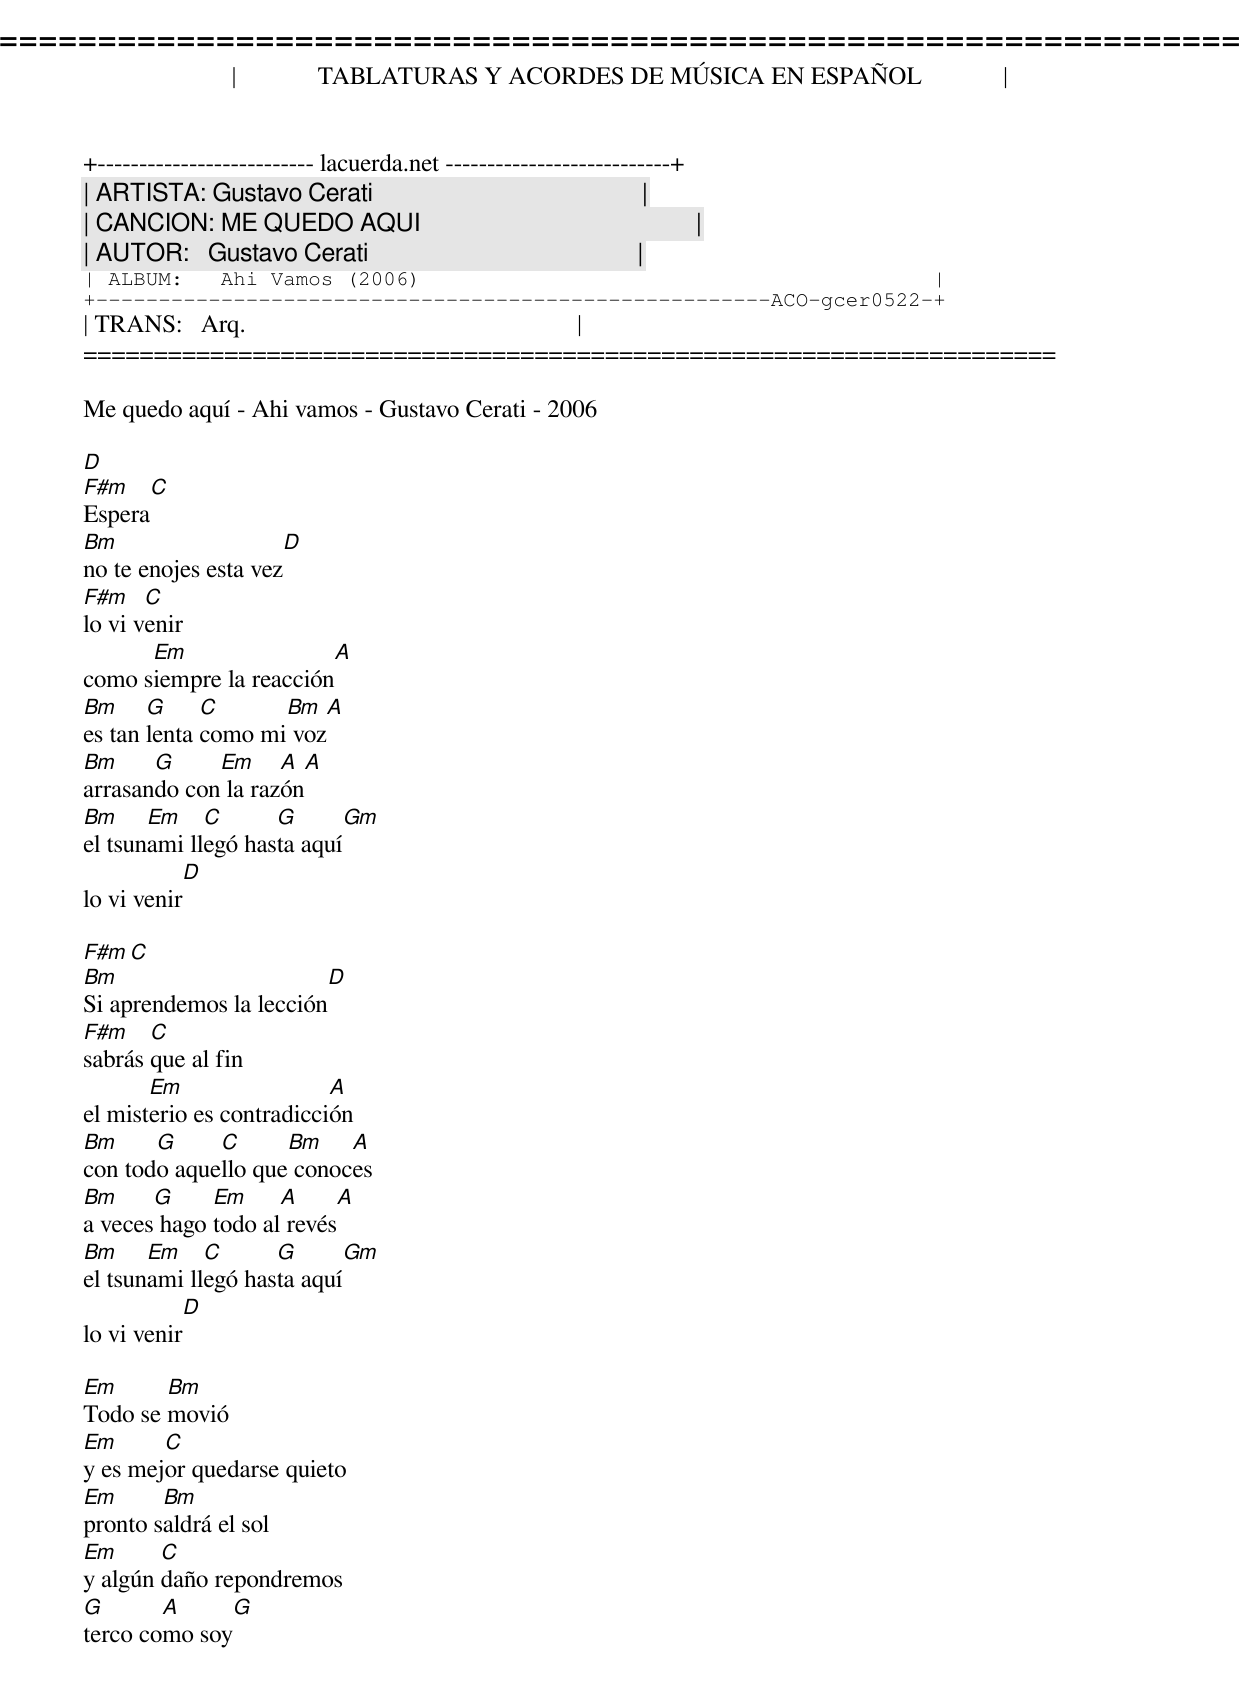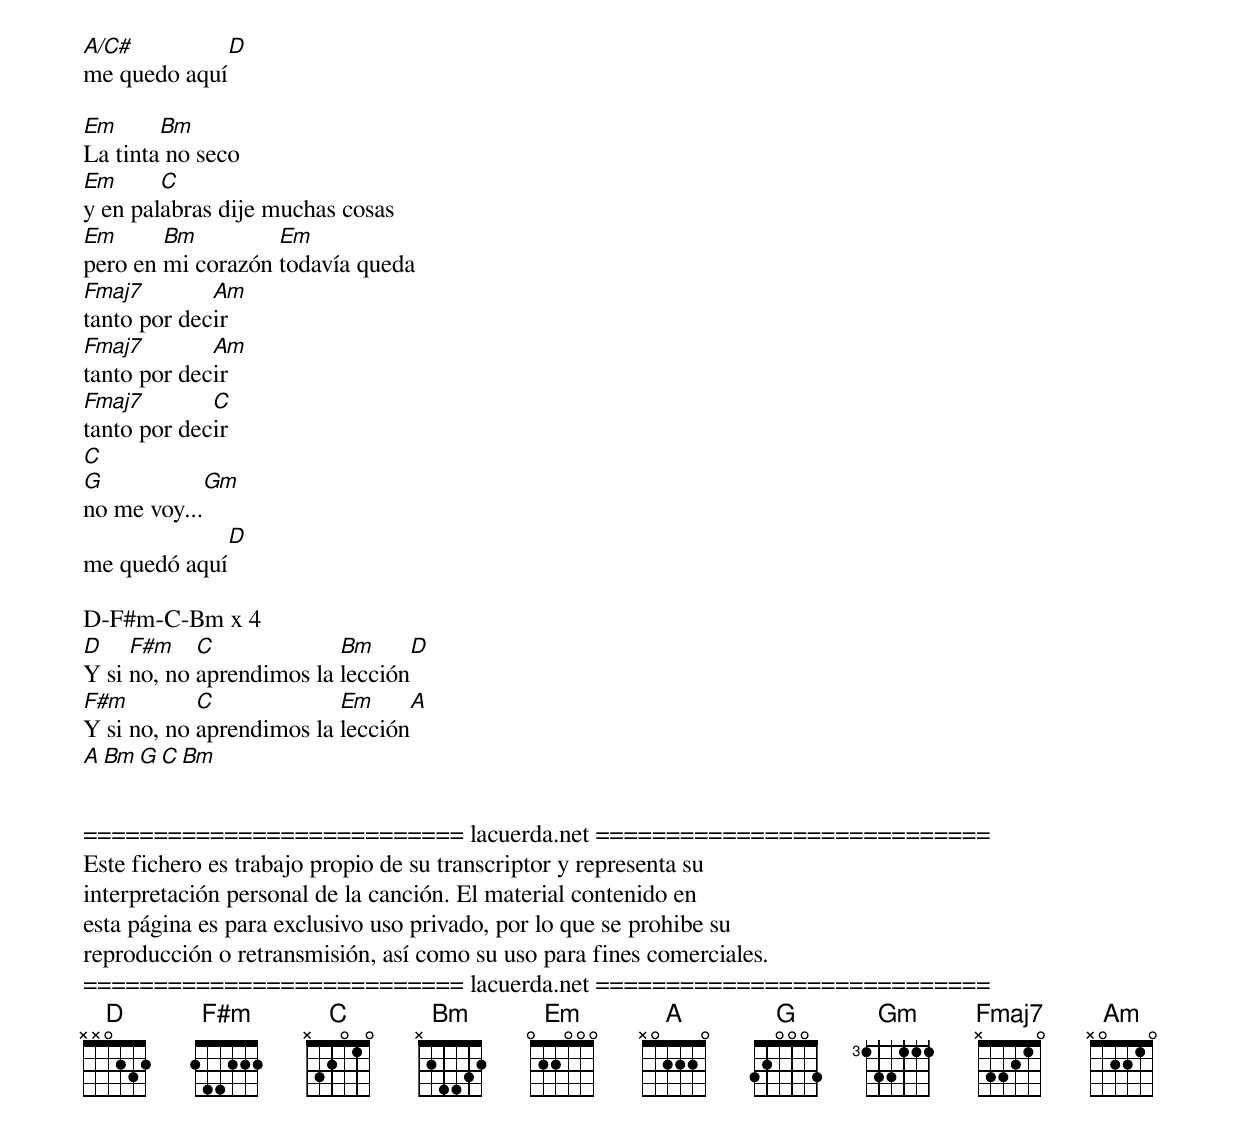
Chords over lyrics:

=====================================================================
|             TABLATURAS Y ACORDES DE MÚSICA EN ESPAÑOL             |
+-------------------------- lacuerda.net ---------------------------+
| ARTISTA: Gustavo Cerati                                           |
| CANCION: ME QUEDO AQUI                                            |
| AUTOR:   Gustavo Cerati                                           |
| ALBUM:   Ahi Vamos (2006)                                         |
+------------------------------------------------------ACO-gcer0522-+
| TRANS:   Arq.                                                     |
=====================================================================

Me quedo aquí - Ahi vamos - Gustavo Cerati - 2006

D
F#m    C
Espera
Bm                        D
no te enojes esta vez
F#m    C
lo vi venir
      Em                  A
como siempre la reacción
Bm     G     C      Bm    A
es tan lenta como mi voz
Bm     G     Em     A     A
arrasando con la razón
Bm     Em    C      G      Gm
el tsunami llegó hasta aquí
             D
lo vi venir

F#m    C
Bm                        D
Si aprendemos la lección
F#m    C
sabrás que al fin
       Em                 A
el misterio es contradicción
Bm     G     C      Bm    A
con todo aquello que conoces
Bm     G     Em     A     A
a veces hago todo al revés
Bm     Em    C      G      Gm
el tsunami llegó hasta aquí
             D
lo vi venir

Em      Bm
Todo se movió
Em      C
y es mejor quedarse quieto
Em      Bm
pronto saldrá el sol
Em      C
y algún daño repondremos
G       A      G
terco como soy
A/C#           D
me quedo aquí

Em      Bm
La tinta no seco
Em      C
y en palabras dije muchas cosas
Em      Bm         Em
pero en mi corazón todavía queda
Fmaj7        Am
tanto por decir
Fmaj7        Am
tanto por decir
Fmaj7        C
tanto por decir
C
G            Gm
no me voy...
             D
me quedó aquí

D-F#m-C-Bm x 4
D    F#m    C             Bm      D
Y si no, no aprendimos la lección
F#m         C             Em      A
Y si no, no aprendimos la lección
A Bm G C Bm


=========================== lacuerda.net ============================
Este fichero es trabajo propio de su transcriptor y representa su
interpretación personal de la canción. El material contenido en
esta página es para exclusivo uso privado, por lo que se prohibe su
reproducción o retransmisión, así como su uso para fines comerciales.
=========================== lacuerda.net ============================
